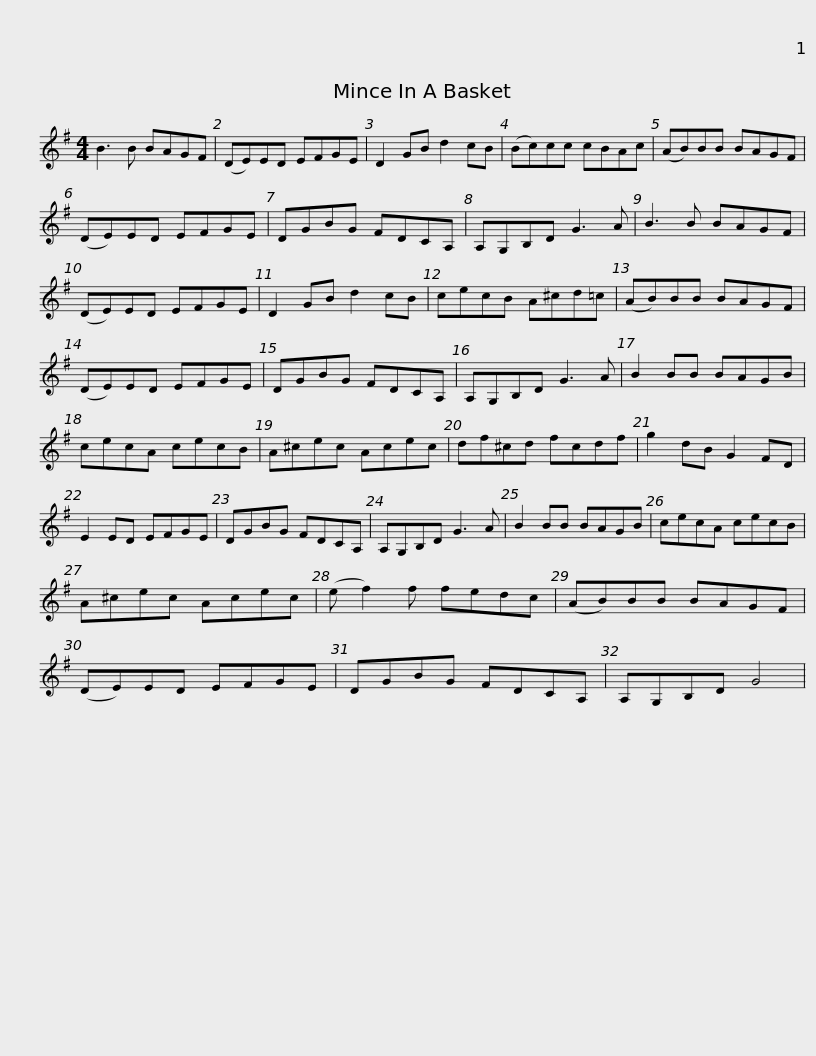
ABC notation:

X:1
L:1/8
M:4/4
I:linebreak $
K:G
V:1 treble
V:1
 B3 B BAGF | (DE)ED EFGE | D2 GB d2 cB | (Bc)cc cBAc | (AB)BB BAGF | %5
 (DE)ED EFGE |$ DGBG FDCA, | A,G,B,D G3 A | B3 B BAGF | (DE)ED EFGE | %10
 D2 GB d2 cB |$ cecB A^cd=c | (AB)BB BAGF | (DE)ED EFGE | DGBG FDCA, | %15
 A,G,B,D G3 A |$ B2 BB BAGB | cecA cecB | A^cec Acec | df^cd fcdf | %20
 g2 dB G2 FD | E2 ED EFGE |$ DGBG FDCA, | A,G,B,D G3 A | B2 BB BAGB | %25
 cecA cecB | A^cec Acec |$ (e f2) f fedc | (AB)BB BAGF | (DE)ED EFGE | %30
 DGBG FDCA, | A,G,B,D G4 | %32
